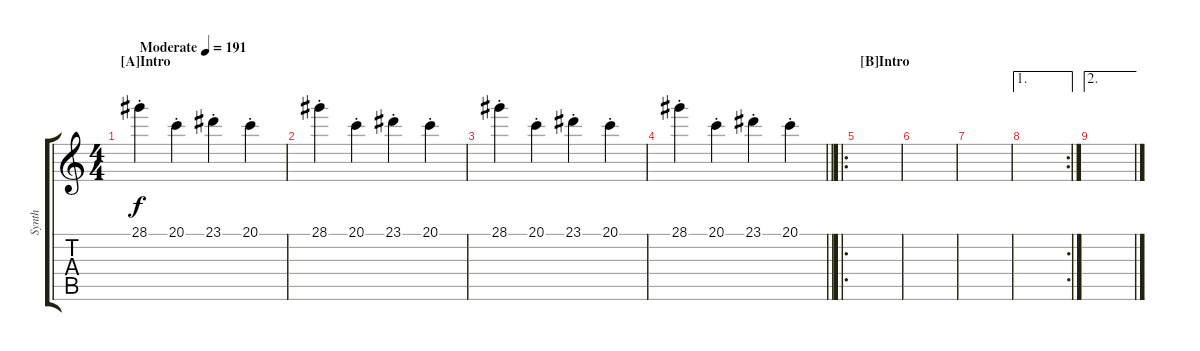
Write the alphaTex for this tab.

\track ("Synth" "Synth") {instrument stringensemble1}
\staff {score tabs}
\tuning (E4 B3 G3 D3 A2 E2) {hide}
\ts (4 4)
\section ("" "[A]Intro")
\tempo (191 "Moderate")
\clef g2
\ks c
28.1{st}.4{dy f instrument stringensemble1} 20.1{st}.4 23.1{st}.4 20.1{st}.4 |
28.1{st}.4 20.1{st}.4 23.1{st}.4 20.1{st}.4 |
28.1{st}.4 20.1{st}.4 23.1{st}.4 20.1{st}.4 |
\barLineRight lightlight
28.1{st}.4 20.1{st}.4 23.1{st}.4 20.1{st}.4 |
\ro
\section ("" "[B]Intro")
|
|
|
\ae 1
\rc 2
|
\ae 2
